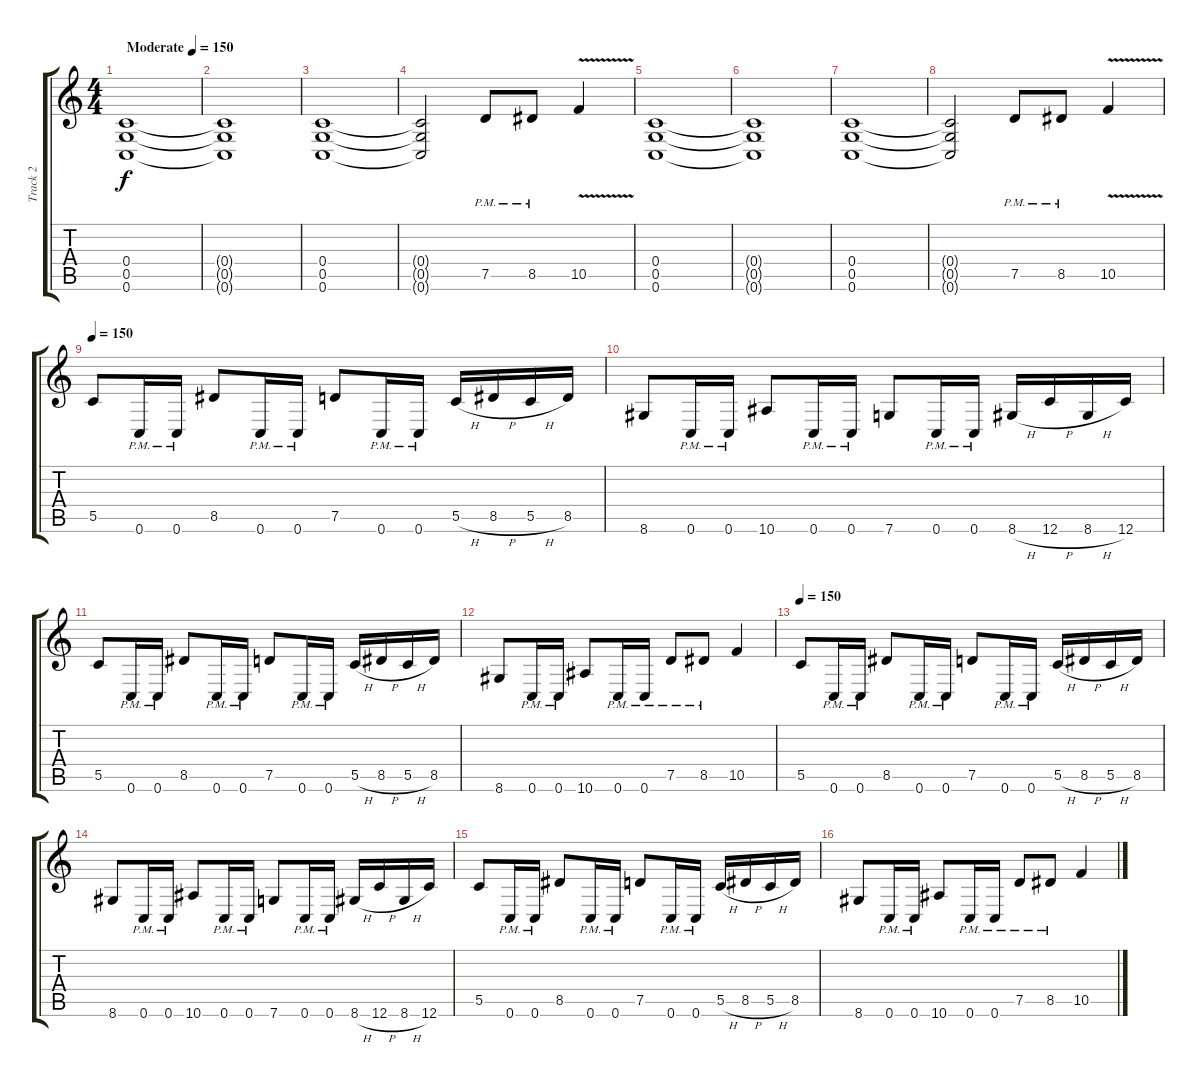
\track ("Track 2" "Track 2") {instrument distortionguitar}
\staff {score tabs}
\tuning (D4 A3 F3 C3 G2 C2) {hide}
\ts (4 4)
\tempo (150 "Moderate")
\clef g2
\ks c
(0.4 0.5 0.6).1{dy f instrument distortionguitar} |
(0.4{t} 0.5{t} 0.6{t}).1 |
(0.4 0.5 0.6).1 |
(0.4{t} 0.5{t} 0.6{t}).2 7.5{pm}.8 8.5{pm}.8 10.5{v}.4 |
(0.4 0.5 0.6).1 |
(0.4{t} 0.5{t} 0.6{t}).1 |
(0.4 0.5 0.6).1 |
(0.4{t} 0.5{t} 0.6{t}).2 7.5{pm}.8 8.5{pm}.8 10.5{v}.4 |
\tempo 150
5.5.8 0.6{pm}.16 0.6{pm}.16 8.5.8 0.6{pm}.16 0.6{pm}.16 7.5.8 0.6{pm}.16 0.6{pm}.16 5.5{h}.16 8.5{h}.16 5.5{h}.16 8.5.16 |
8.6.8 0.6{pm}.16 0.6{pm}.16 10.6.8 0.6{pm}.16 0.6{pm}.16 7.6.8 0.6{pm}.16 0.6{pm}.16 8.6{h}.16 12.6{h}.16 8.6{h}.16 12.6.16 |
5.5.8 0.6{pm}.16 0.6{pm}.16 8.5.8 0.6{pm}.16 0.6{pm}.16 7.5.8 0.6{pm}.16 0.6{pm}.16 5.5{h}.16 8.5{h}.16 5.5{h}.16 8.5.16 |
8.6.8 0.6{pm}.16 0.6{pm}.16 10.6.8 0.6{pm}.16 0.6{pm}.16 7.5{pm}.8 8.5{pm}.8 10.5.4 |
\tempo 150
5.5.8 0.6{pm}.16 0.6{pm}.16 8.5.8 0.6{pm}.16 0.6{pm}.16 7.5.8 0.6{pm}.16 0.6{pm}.16 5.5{h}.16 8.5{h}.16 5.5{h}.16 8.5.16 |
8.6.8 0.6{pm}.16 0.6{pm}.16 10.6.8 0.6{pm}.16 0.6{pm}.16 7.6.8 0.6{pm}.16 0.6{pm}.16 8.6{h}.16 12.6{h}.16 8.6{h}.16 12.6.16 |
5.5.8 0.6{pm}.16 0.6{pm}.16 8.5.8 0.6{pm}.16 0.6{pm}.16 7.5.8 0.6{pm}.16 0.6{pm}.16 5.5{h}.16 8.5{h}.16 5.5{h}.16 8.5.16 |
8.6.8 0.6{pm}.16 0.6{pm}.16 10.6.8 0.6{pm}.16 0.6{pm}.16 7.5{pm}.8 8.5{pm}.8 10.5.4
